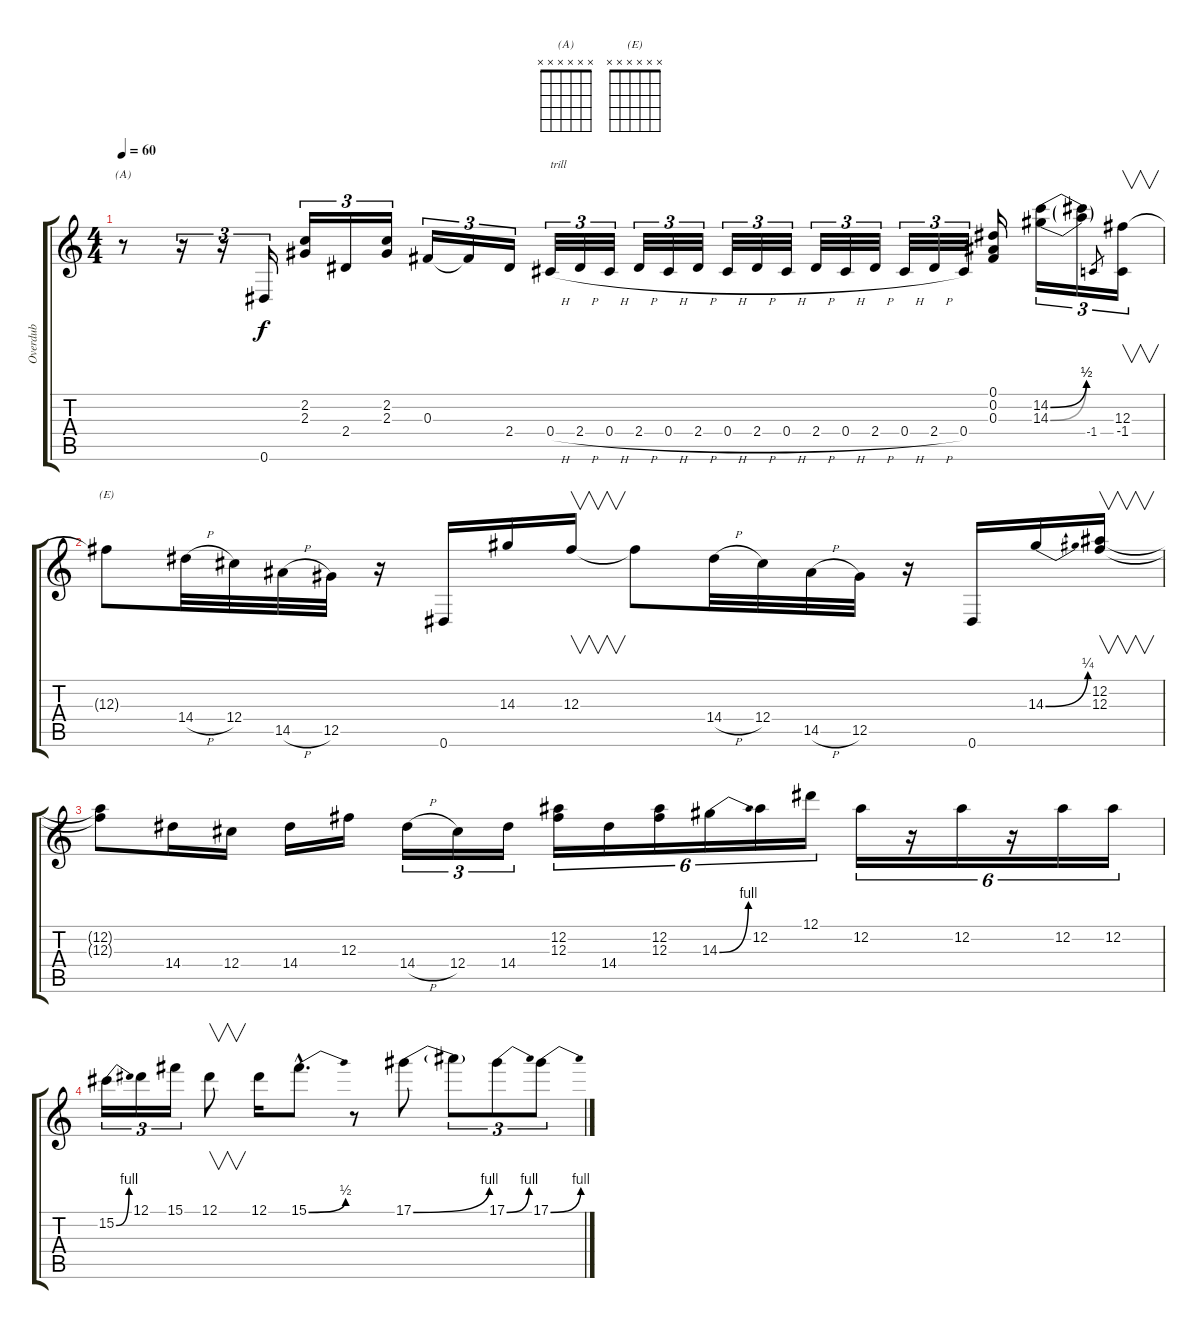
\track ("Overdub" "Overdub") {instrument fretlessbass}
\staff {score tabs}
\tuning (Eb4 Bb3 Gb3 Db3 Ab2 Eb2) {hide}
\chord ("(A)" x x x x x x) {firstfret 0}
\chord ("(E)" x x x x x x) {firstfret 0}
\ts (4 4)
\tempo 60
\clef g2
\ks c
r.8{ch "(A)" dy f} r.16{tu (3 2)} r.16{tu (3 2)} 0.6.16{tu (3 2)} (2.2 2.3).16{tu (3 2)} 2.4.16{tu (3 2)} (2.2 2.3).16{tu (3 2)} 0.3.16{tu (3 2)} 0.3{t}.16{tu (3 2)} 2.4.16{tu (3 2)} 0.4{h}.32{tu (3 2) txt "trill"} 2.4{h}.32{tu (3 2)} 0.4{h}.32{tu (3 2)} 2.4{h}.32{tu (3 2)} 0.4{h}.32{tu (3 2)} 2.4{h}.32{tu (3 2)} 0.4{h}.32{tu (3 2)} 2.4{h}.32{tu (3 2)} 0.4{h}.32{tu (3 2)} 2.4{h}.32{tu (3 2)} 0.4{h}.32{tu (3 2)} 2.4{h}.32{tu (3 2)} 0.4{h}.32{tu (3 2)} 2.4{h}.32{tu (3 2)} 0.4.32{tu (3 2)} (0.1 0.2 0.3).16 (14.2{be (bend 0 0 60 2)} 14.3{be (bend 0 0 60 2)}).16{tu (3 2)} (14.2{t} 14.3{t}).16{tu (3 2)} -1.4.8{gr} (12.3 -1.4).16{v tu (3 2)} |
12.3{t}.8{ch "(E)"} 14.4{h}.32 12.4.32 14.5{h}.32 12.5.32 r.16 0.6.16 14.3.16 12.3.16{v} 12.3{t}.8 14.4{h}.32 12.4.32 14.5{h}.32 12.5.32 r.16 0.6.16 14.3{be (bend 0 0 60 1)}.16 (12.2 12.3).16{v} |
(12.2{t} 12.3{t}).8 14.4.16 12.4.16 14.4.16 12.3.16 14.4{h}.16{tu (3 2)} 12.4.16{tu (3 2)} 14.4.16{tu (3 2)} (12.2 12.3).16{tu (6 4)} 14.4.16{tu (6 4)} (12.2 12.3).16{tu (6 4)} 14.3{be (bend 0 0 60 4)}.16{tu (6 4)} 12.2.16{tu (6 4)} 12.1.16{tu (6 4)} 12.2.16{tu (6 4)} r.16{tu (6 4)} 12.2.16{tu (6 4)} r.16{tu (6 4)} 12.2.16{tu (6 4)} 12.2.16{tu (6 4)} |
15.2{be (bend 0 0 60 4)}.16{tu (3 2)} 12.1.16{tu (3 2)} 15.1.16{tu (3 2)} 12.1.8{v} 12.1.16 15.1{be (bend 0 0 60 2) hac}.8{d} r.8 17.1{be (bend 0 0 60 4)}.8 17.1{t}.8{tu (3 2)} 17.1{be (bend 0 0 60 4)}.8{tu (3 2)} 17.1{be (bend 0 0 60 4)}.8{tu (3 2)}
